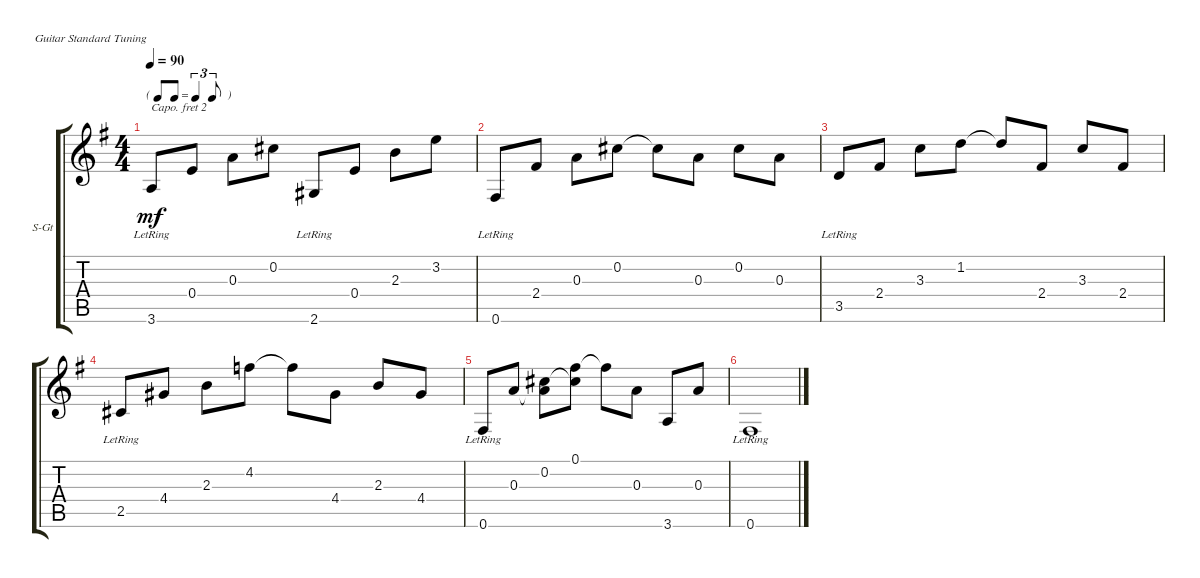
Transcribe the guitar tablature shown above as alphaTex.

\defaultSystemsLayout 4
\bracketExtendMode groupsimilarinstruments
\firstSystemTrackNameOrientation horizontal
\otherSystemsTrackNameOrientation horizontal
\track ("Steel Guitar" "S-Gt") {instrument acousticguitarsteel}
\staff {score tabs}
\capo 2
\tuning (E4 B3 G3 D3 A2 E2)
\ts (4 4)
\tf triplet8th
\tempo 90
\clef g2
\ks eminor
3.6{lr}.8{dy mf} 0.4.8 0.3.8 0.2.8 2.6{lr}.8 0.4.8 2.3.8 3.2.8 |
0.6{lr}.8 2.4.8 0.3.8 0.2.8 0.2{t}.8 0.3.8 0.2.8 0.3.8 |
3.5{lr}.8 2.4.8 3.3.8 1.2.8 1.2{t}.8 2.4.8 3.3.8 2.4.8 |
2.5{lr}.8 4.4.8 2.3.8 4.2.8 4.2{t}.8 4.4.8 2.3.8 4.4.8 |
0.6{lr}.8 0.3.8 (0.3{t} 0.2).8 (0.2{t} 0.1).8 0.1{t}.8 0.3.8 3.6.8 0.3.8 |
0.6{lr}.1
